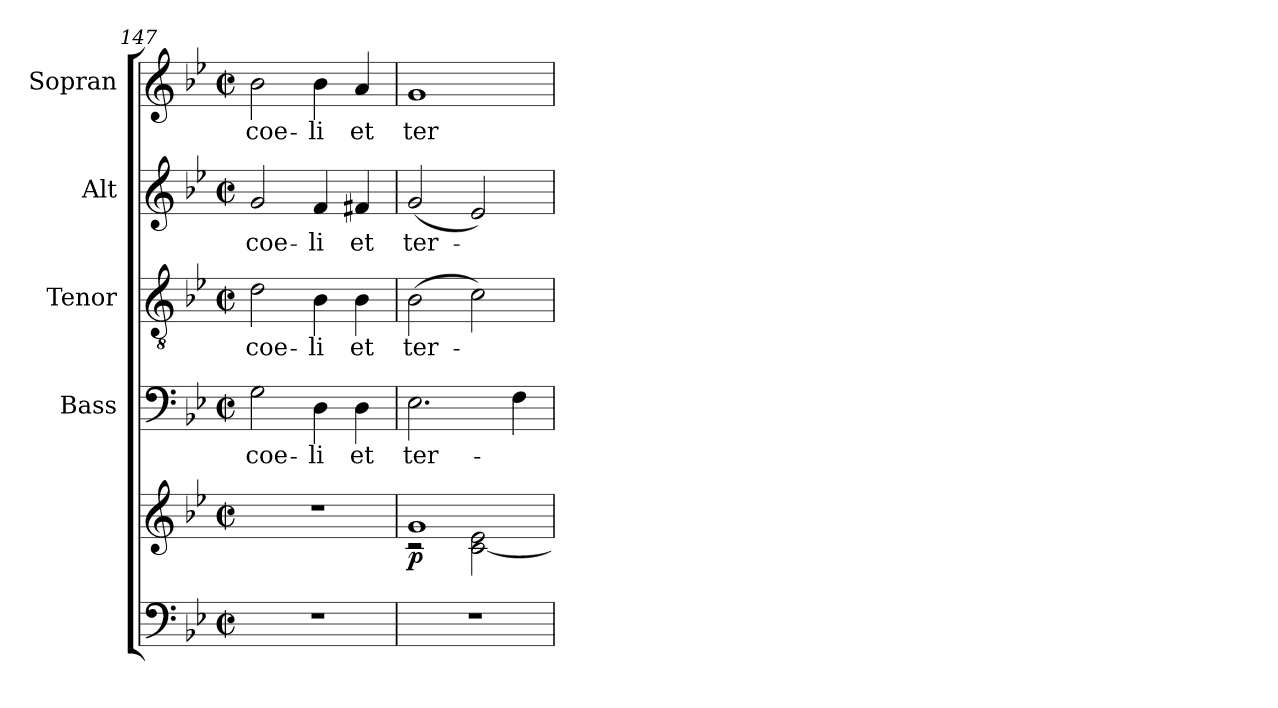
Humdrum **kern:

**kern	**kern	**dynam	**kern	**text	**kern	**text	**kern	**text	**kern	**text
*part5	*part5	*part5	*part4	*part4	*part3	*part3	*part2	*part2	*part1	*part1
*staff6	*staff5	*staff5/6	*staff4	*staff4	*staff3	*staff3	*staff2	*staff2	*staff1	*staff1
*	*	*	*I"Bass	*	*I"Tenor	*	*I"Alt	*	*I"Sopran	*
*	*	*	*I'B.	*	*I'T.	*	*I'A.	*	*I'S.	*
*clefF4	*clefG2	*	*clefF4	*	*clefGv2	*	*clefG2	*	*clefG2	*
*k[b-e-]	*k[b-e-]	*	*k[b-e-]	*	*k[b-e-]	*	*k[b-e-]	*	*k[b-e-]	*
*B-:	*B-:	*	*B-:	*	*B-:	*	*B-:	*	*B-:	*
*M2/2	*M2/2	*	*M2/2	*	*M2/2	*	*M2/2	*	*M2/2	*
*met(c|)	*met(c|)	*	*met(c|)	*	*met(c|)	*	*met(c|)	*	*met(c|)	*
=147	=147	=147	=147	=147	=147	=147	=147	=147	=147	=147
!	!	!	!	!LO:LY:b	!	!LO:LY:b	!	!LO:LY:b	!	!LO:LY:b
1r	1r	.	2G\	coe-	2d\	coe-	2g/	coe-	2b-\	coe-
!	!	!	!	!LO:LY:b	!	!LO:LY:b	!	!LO:LY:b	!	!LO:LY:b
.	.	.	4D\	-li	4B-\	-li	4f/	-li	4b-\	-li
!	!	!	!	!LO:LY:b	!	!LO:LY:b	!	!LO:LY:b	!	!LO:LY:b
.	.	.	4D\	et	4B-\	et	4f#X/	et	4a/	et
=148	=148	=148	=148	=148	=148	=148	=148	=148	=148	=148
*	*^	*	*	*	*	*	*	*	*	*
!	!	!	!LO:DY:b	!	!LO:LY:b	!	!LO:LY:b	!	!LO:LY:b	!	!LO:LY:b
1r	1g	2rc	p	2.E-\	ter-	(>2B-\	ter-	(<2g/	ter-	1g	ter-
.	.	[<2c\ 2e-\	.	.	.	2c\)	.	2e-/)	.	.	.
.	.	.	.	4F\	.	.	.	.	.	.	.
*	*v	*v	*	*	*	*	*	*	*	*	*
=	=	=	=	=	=	=	=	=	=	=
*-	*-	*-	*-	*-	*-	*-	*-	*-	*-	*-
